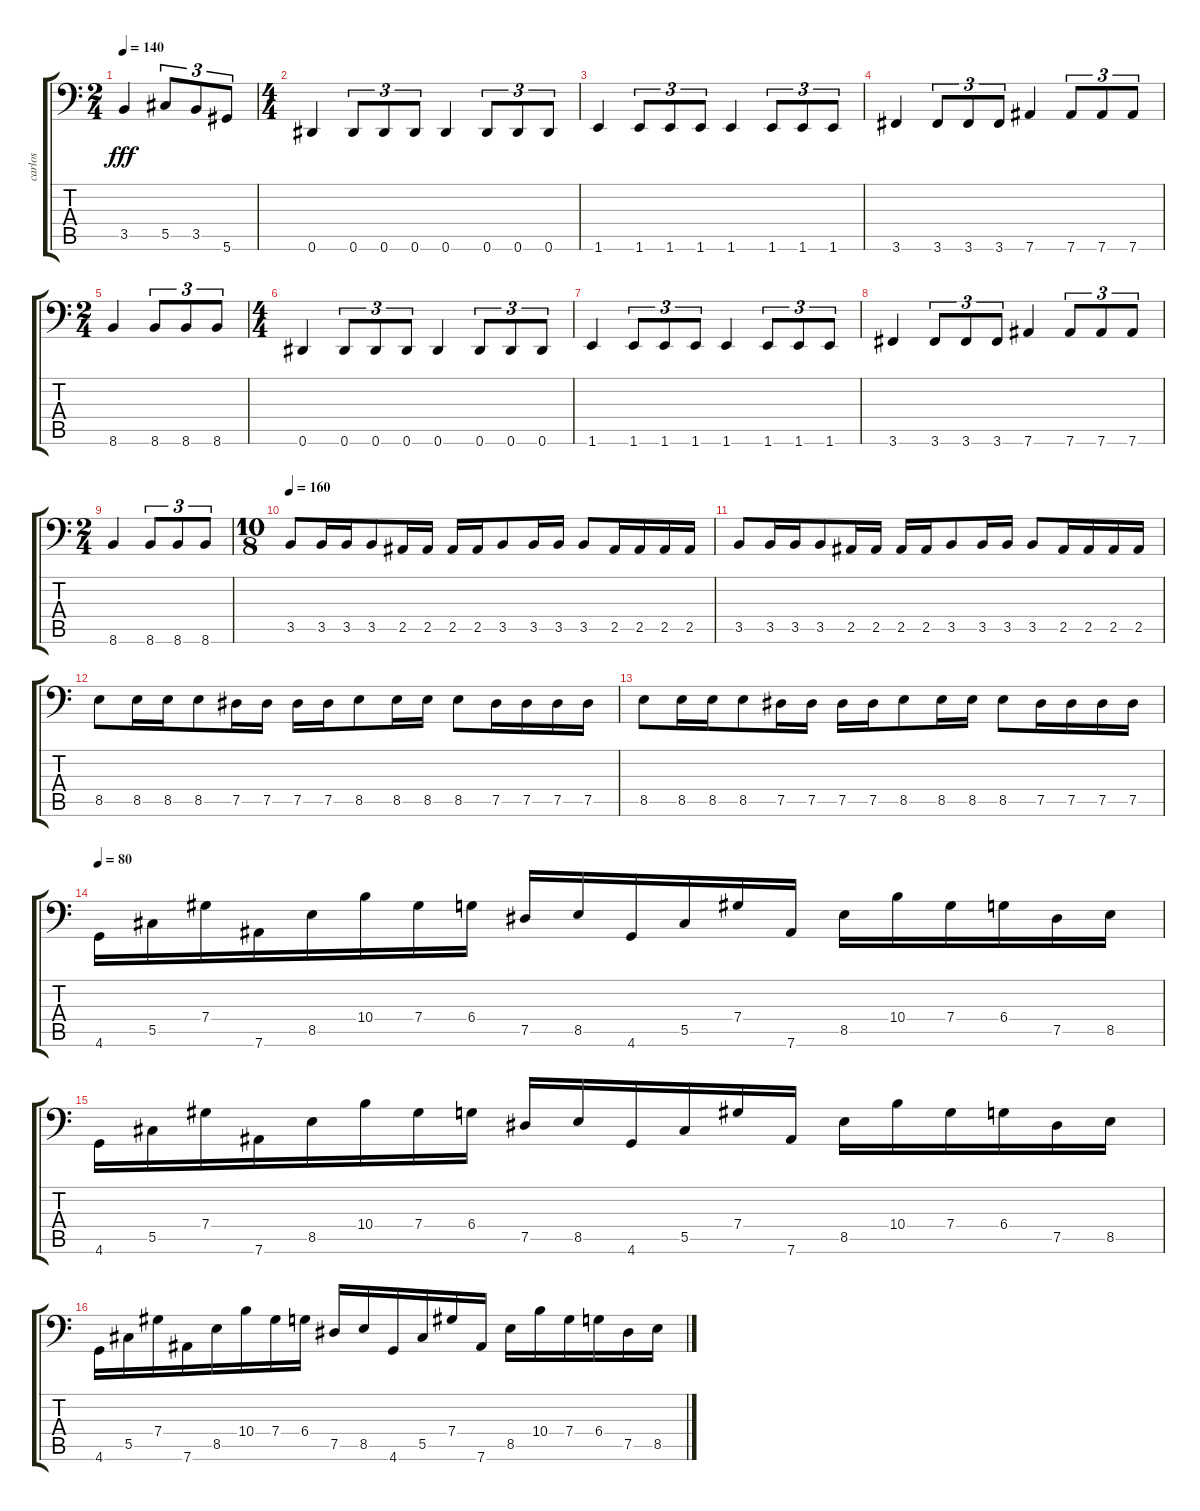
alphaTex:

\track ("carlos" "carlos") {instrument electricbassfinger}
\staff {score tabs}
\tuning (Eb3 Bb2 Gb2 Db2 Ab1 Eb1) {hide}
\ts (2 4)
\tempo 140
\clef f4
\ks c
3.5.4{dy fff} 5.5.8{tu (3 2)} 3.5.8{tu (3 2)} 5.6.8{tu (3 2)} |
\ts (4 4)
0.6.4 0.6.8{tu (3 2)} 0.6.8{tu (3 2)} 0.6.8{tu (3 2)} 0.6.4 0.6.8{tu (3 2)} 0.6.8{tu (3 2)} 0.6.8{tu (3 2)} |
1.6.4 1.6.8{tu (3 2)} 1.6.8{tu (3 2)} 1.6.8{tu (3 2)} 1.6.4 1.6.8{tu (3 2)} 1.6.8{tu (3 2)} 1.6.8{tu (3 2)} |
3.6.4 3.6.8{tu (3 2)} 3.6.8{tu (3 2)} 3.6.8{tu (3 2)} 7.6.4 7.6.8{tu (3 2)} 7.6.8{tu (3 2)} 7.6.8{tu (3 2)} |
\ts (2 4)
8.6.4 8.6.8{tu (3 2)} 8.6.8{tu (3 2)} 8.6.8{tu (3 2)} |
\ts (4 4)
0.6.4 0.6.8{tu (3 2)} 0.6.8{tu (3 2)} 0.6.8{tu (3 2)} 0.6.4 0.6.8{tu (3 2)} 0.6.8{tu (3 2)} 0.6.8{tu (3 2)} |
1.6.4 1.6.8{tu (3 2)} 1.6.8{tu (3 2)} 1.6.8{tu (3 2)} 1.6.4 1.6.8{tu (3 2)} 1.6.8{tu (3 2)} 1.6.8{tu (3 2)} |
3.6.4 3.6.8{tu (3 2)} 3.6.8{tu (3 2)} 3.6.8{tu (3 2)} 7.6.4 7.6.8{tu (3 2)} 7.6.8{tu (3 2)} 7.6.8{tu (3 2)} |
\ts (2 4)
8.6.4 8.6.8{tu (3 2)} 8.6.8{tu (3 2)} 8.6.8{tu (3 2)} |
\ts (10 8)
\tempo 160
3.5.8 3.5.16 3.5.16 3.5.8 2.5.16 2.5.16 2.5.16 2.5.16 3.5.8 3.5.16 3.5.16 3.5.8 2.5.16 2.5.16 2.5.16 2.5.16 |
3.5.8 3.5.16 3.5.16 3.5.8 2.5.16 2.5.16 2.5.16 2.5.16 3.5.8 3.5.16 3.5.16 3.5.8 2.5.16 2.5.16 2.5.16 2.5.16 |
8.5.8 8.5.16 8.5.16 8.5.8 7.5.16 7.5.16 7.5.16 7.5.16 8.5.8 8.5.16 8.5.16 8.5.8 7.5.16 7.5.16 7.5.16 7.5.16 |
8.5.8 8.5.16 8.5.16 8.5.8 7.5.16 7.5.16 7.5.16 7.5.16 8.5.8 8.5.16 8.5.16 8.5.8 7.5.16 7.5.16 7.5.16 7.5.16 |
\tempo 80
4.6.16 5.5.16 7.4.16 7.6.16 8.5.16 10.4.16 7.4.16 6.4.16 7.5.16 8.5.16 4.6.16 5.5.16 7.4.16 7.6.16 8.5.16 10.4.16 7.4.16 6.4.16 7.5.16 8.5.16 |
4.6.16 5.5.16 7.4.16 7.6.16 8.5.16 10.4.16 7.4.16 6.4.16 7.5.16 8.5.16 4.6.16 5.5.16 7.4.16 7.6.16 8.5.16 10.4.16 7.4.16 6.4.16 7.5.16 8.5.16 |
4.6.16 5.5.16 7.4.16 7.6.16 8.5.16 10.4.16 7.4.16 6.4.16 7.5.16 8.5.16 4.6.16 5.5.16 7.4.16 7.6.16 8.5.16 10.4.16 7.4.16 6.4.16 7.5.16 8.5.16
